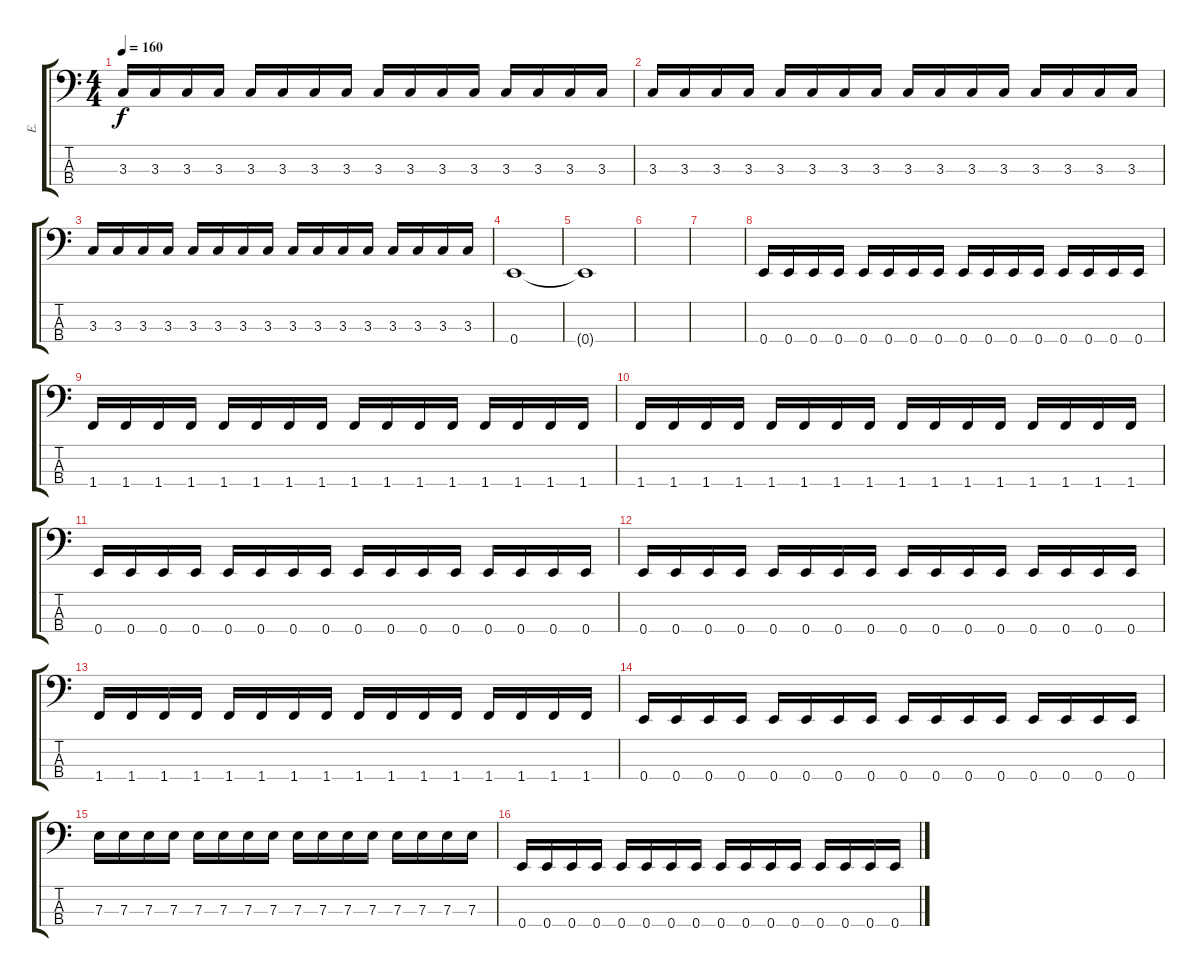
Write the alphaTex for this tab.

\track ("E." "E.") {instrument electricbassfinger}
\staff {score tabs}
\tuning (G2 D2 A1 E1) {hide}
\ts (4 4)
\tempo 160
\clef f4
\ks c
3.3.16{dy f} 3.3.16 3.3.16 3.3.16 3.3.16 3.3.16 3.3.16 3.3.16 3.3.16 3.3.16 3.3.16 3.3.16 3.3.16 3.3.16 3.3.16 3.3.16 |
3.3.16 3.3.16 3.3.16 3.3.16 3.3.16 3.3.16 3.3.16 3.3.16 3.3.16 3.3.16 3.3.16 3.3.16 3.3.16 3.3.16 3.3.16 3.3.16 |
3.3.16 3.3.16 3.3.16 3.3.16 3.3.16 3.3.16 3.3.16 3.3.16 3.3.16 3.3.16 3.3.16 3.3.16 3.3.16 3.3.16 3.3.16 3.3.16 |
0.4.1 |
0.4{t}.1 |
|
|
0.4.16 0.4.16 0.4.16 0.4.16 0.4.16 0.4.16 0.4.16 0.4.16 0.4.16 0.4.16 0.4.16 0.4.16 0.4.16 0.4.16 0.4.16 0.4.16 |
1.4.16 1.4.16 1.4.16 1.4.16 1.4.16 1.4.16 1.4.16 1.4.16 1.4.16 1.4.16 1.4.16 1.4.16 1.4.16 1.4.16 1.4.16 1.4.16 |
1.4.16 1.4.16 1.4.16 1.4.16 1.4.16 1.4.16 1.4.16 1.4.16 1.4.16 1.4.16 1.4.16 1.4.16 1.4.16 1.4.16 1.4.16 1.4.16 |
0.4.16 0.4.16 0.4.16 0.4.16 0.4.16 0.4.16 0.4.16 0.4.16 0.4.16 0.4.16 0.4.16 0.4.16 0.4.16 0.4.16 0.4.16 0.4.16 |
0.4.16 0.4.16 0.4.16 0.4.16 0.4.16 0.4.16 0.4.16 0.4.16 0.4.16 0.4.16 0.4.16 0.4.16 0.4.16 0.4.16 0.4.16 0.4.16 |
1.4.16 1.4.16 1.4.16 1.4.16 1.4.16 1.4.16 1.4.16 1.4.16 1.4.16 1.4.16 1.4.16 1.4.16 1.4.16 1.4.16 1.4.16 1.4.16 |
0.4.16 0.4.16 0.4.16 0.4.16 0.4.16 0.4.16 0.4.16 0.4.16 0.4.16 0.4.16 0.4.16 0.4.16 0.4.16 0.4.16 0.4.16 0.4.16 |
7.3.16 7.3.16 7.3.16 7.3.16 7.3.16 7.3.16 7.3.16 7.3.16 7.3.16 7.3.16 7.3.16 7.3.16 7.3.16 7.3.16 7.3.16 7.3.16 |
0.4.16 0.4.16 0.4.16 0.4.16 0.4.16 0.4.16 0.4.16 0.4.16 0.4.16 0.4.16 0.4.16 0.4.16 0.4.16 0.4.16 0.4.16 0.4.16
